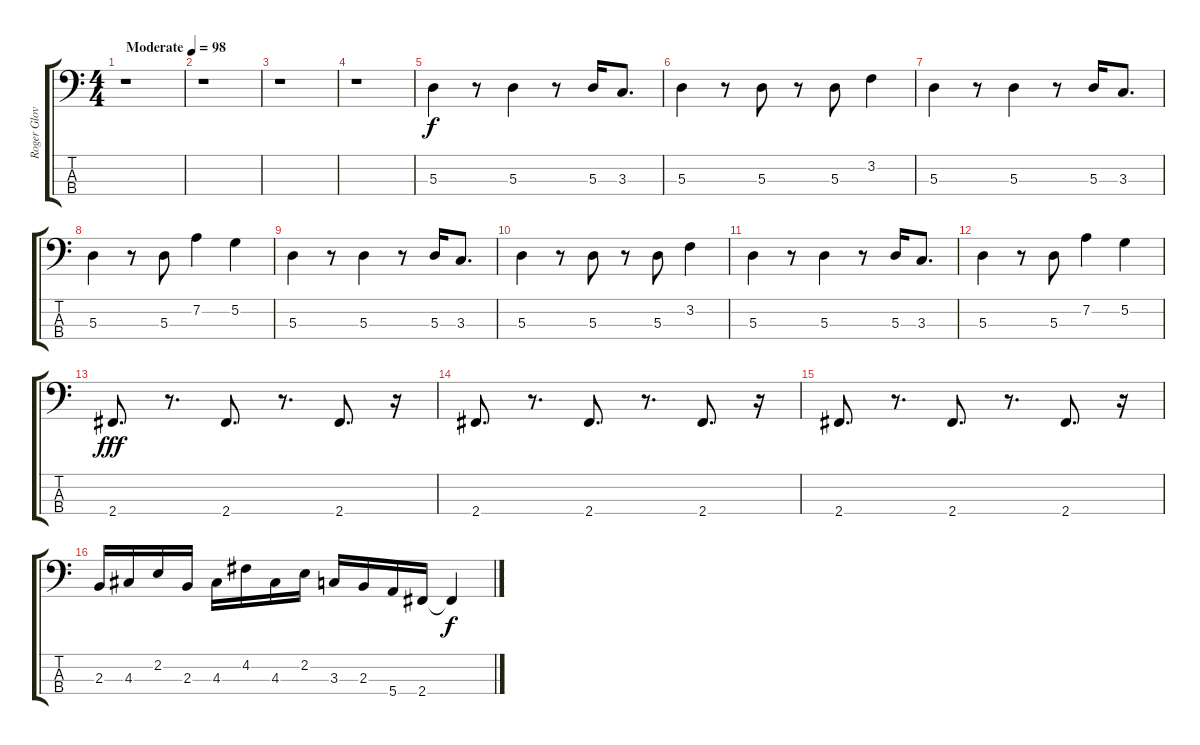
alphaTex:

\track ("Roger Glover" "Roger Glov") {instrument slapbass1}
\staff {score tabs}
\tuning (G2 D2 A1 E1) {hide}
\ts (4 4)
\tempo (98 "Moderate")
\clef f4
\ks c
r.1{dy f instrument slapbass1} |
r.1 |
r.1 |
r.1 |
5.3.4 r.8 5.3.4 r.8 5.3.16 3.3.8{d} |
5.3.4 r.8 5.3.8 r.8 5.3.8 3.2.4 |
5.3.4 r.8 5.3.4 r.8 5.3.16 3.3.8{d} |
5.3.4 r.8 5.3.8 7.2.4 5.2.4 |
5.3.4 r.8 5.3.4 r.8 5.3.16 3.3.8{d} |
5.3.4 r.8 5.3.8 r.8 5.3.8 3.2.4 |
5.3.4 r.8 5.3.4 r.8 5.3.16 3.3.8{d} |
5.3.4 r.8 5.3.8 7.2.4 5.2.4 |
2.4.8{d dy fff} r.8{d} 2.4.8{d} r.8{d} 2.4.8{d} r.16 |
2.4.8{d} r.8{d} 2.4.8{d} r.8{d} 2.4.8{d} r.16 |
2.4.8{d} r.8{d} 2.4.8{d} r.8{d} 2.4.8{d} r.16 |
2.3.16 4.3.16 2.2.16 2.3.16 4.3.16 4.2.16 4.3.16 2.2.16 3.3.16 2.3.16 5.4.16 2.4.16 2.4{t}.4{dy f}
